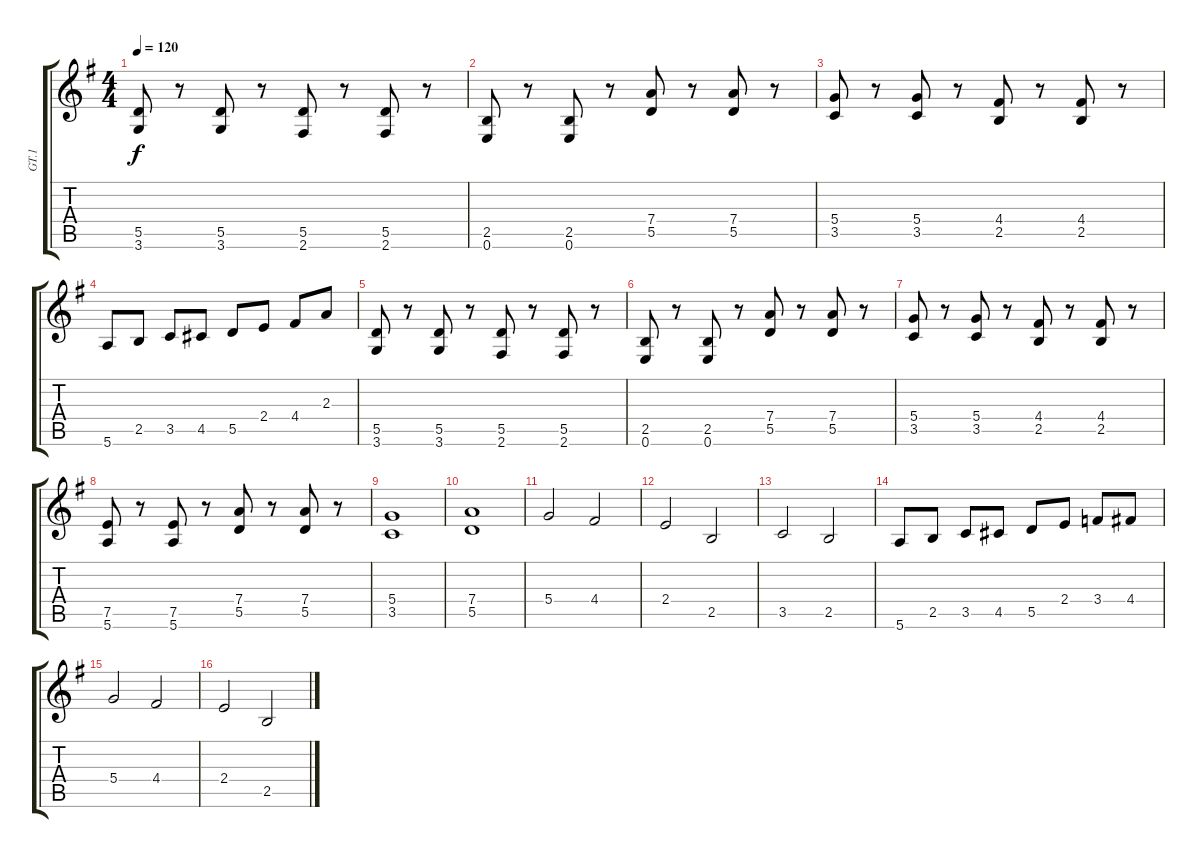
\track ("GT.1" "GT.1") {instrument distortionguitar}
\staff {score tabs}
\tuning (E4 B3 G3 D3 A2 E2) {hide}
\ts (4 4)
\tempo 120
\clef g2
\ks g
(5.5 3.6).8{dy f} r.8 (5.5 3.6).8 r.8 (5.5 2.6).8 r.8 (5.5 2.6).8 r.8 |
(2.5 0.6).8 r.8 (2.5 0.6).8 r.8 (7.4 5.5).8 r.8 (7.4 5.5).8 r.8 |
(5.4 3.5).8 r.8 (5.4 3.5).8 r.8 (4.4 2.5).8 r.8 (4.4 2.5).8 r.8 |
5.6.8 2.5.8 3.5.8 4.5.8 5.5.8 2.4.8 4.4.8 2.3.8 |
(5.5 3.6).8 r.8 (5.5 3.6).8 r.8 (5.5 2.6).8 r.8 (5.5 2.6).8 r.8 |
(2.5 0.6).8 r.8 (2.5 0.6).8 r.8 (7.4 5.5).8 r.8 (7.4 5.5).8 r.8 |
(5.4 3.5).8 r.8 (5.4 3.5).8 r.8 (4.4 2.5).8 r.8 (4.4 2.5).8 r.8 |
(7.5 5.6).8 r.8 (7.5 5.6).8 r.8 (7.4 5.5).8 r.8 (7.4 5.5).8 r.8 |
(5.4 3.5).1 |
(7.4 5.5).1 |
5.4.2 4.4.2 |
2.4.2 2.5.2 |
3.5.2 2.5.2 |
5.6.8 2.5.8 3.5.8 4.5.8 5.5.8 2.4.8 3.4.8 4.4.8 |
5.4.2 4.4.2 |
2.4.2 2.5.2
